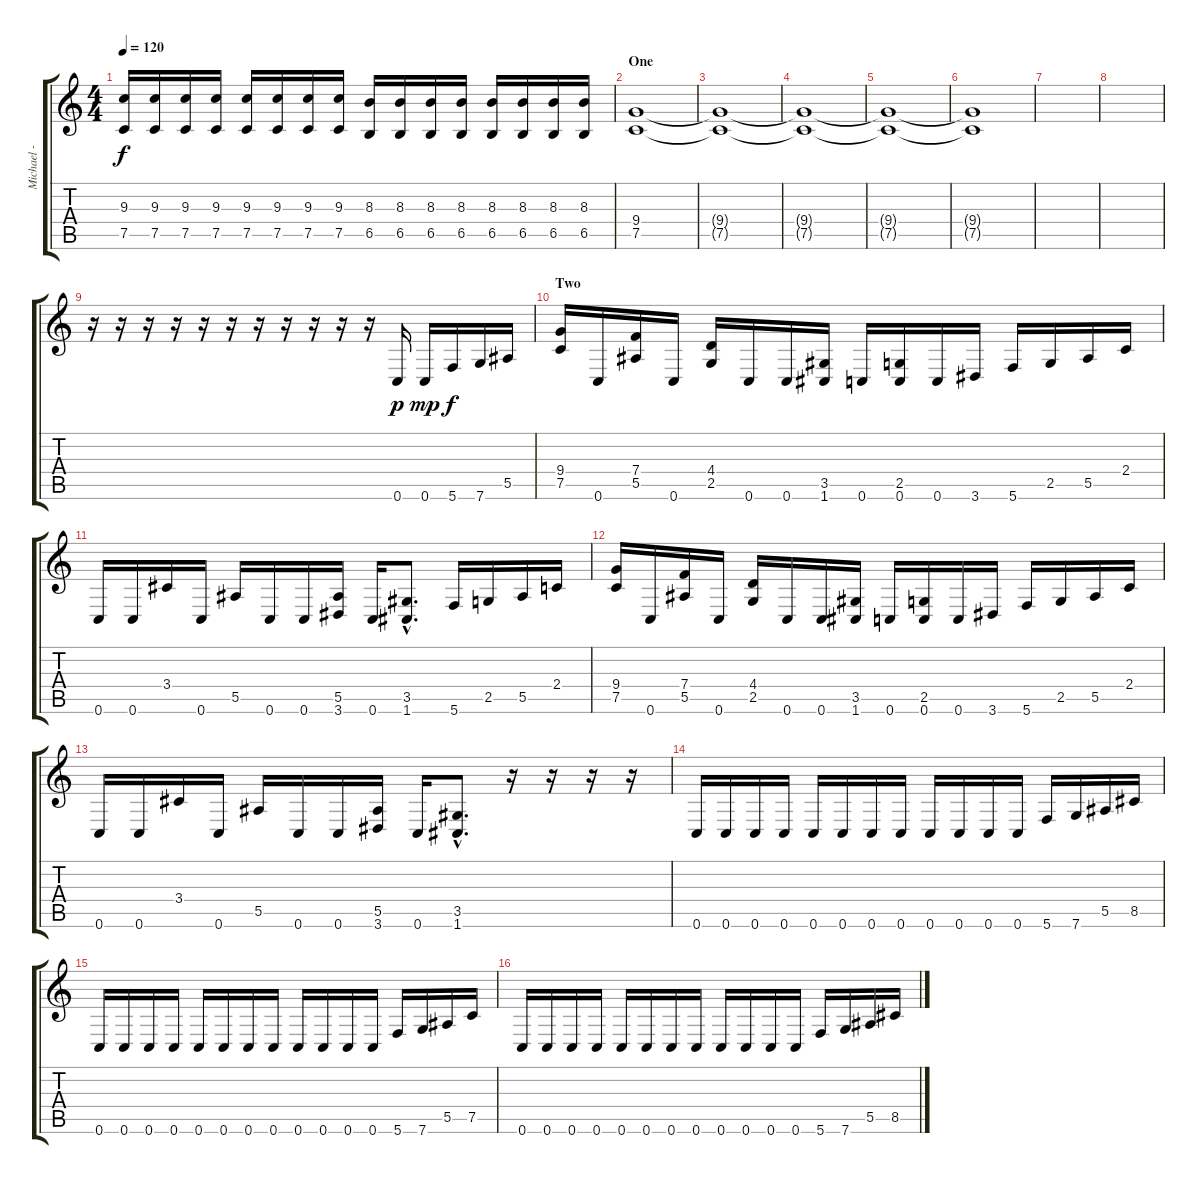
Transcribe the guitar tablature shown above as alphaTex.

\track ("Michael - Guitar" "Michael - ") {instrument distortionguitar}
\staff {score tabs}
\tuning (C4 G3 Eb3 Bb2 F2 C2) {hide}
\ts (4 4)
\tempo 120
\clef g2
\ks c
(9.3 7.5).16{dy f} (9.3 7.5).16 (9.3 7.5).16 (9.3 7.5).16 (9.3 7.5).16 (9.3 7.5).16 (9.3 7.5).16 (9.3 7.5).16 (8.3 6.5).16 (8.3 6.5).16 (8.3 6.5).16 (8.3 6.5).16 (8.3 6.5).16 (8.3 6.5).16 (8.3 6.5).16 (8.3 6.5).16 |
\section ("" "One")
(9.4 7.5).1 |
(9.4{t} 7.5{t}).1{volume 10} |
(9.4{t} 7.5{t}).1{volume 8} |
(9.4{t} 7.5{t}).1{volume 4} |
(9.4{t} 7.5{t}).1{volume 0} |
|
|
r.16 r.16 r.16 r.16 r.16 r.16 r.16 r.16 r.16 r.16 r.16 0.6.16{dy p} 0.6.16{dy mp} 5.6.16{dy f} 7.6.16 5.5.16 |
\section ("" "Two")
(9.4 7.5).16 0.6.16 (7.4 5.5).16 0.6.16 (4.4 2.5).16 0.6.16 0.6.16 (3.5 1.6).16 0.6.16 (2.5 0.6).16 0.6.16 3.6.16 5.6.16 2.5.16 5.5.16 2.4.16 |
0.6.16 0.6.16 3.4.16 0.6.16 5.5.16 0.6.16 0.6.16 (5.5 3.6).16 0.6.16 (3.5{hac} 1.6{hac}).8{d} 5.6.16 2.5.16 5.5.16 2.4.16 |
(9.4 7.5).16 0.6.16 (7.4 5.5).16 0.6.16 (4.4 2.5).16 0.6.16 0.6.16 (3.5 1.6).16 0.6.16 (2.5 0.6).16 0.6.16 3.6.16 5.6.16 2.5.16 5.5.16 2.4.16 |
0.6.16 0.6.16 3.4.16 0.6.16 5.5.16 0.6.16 0.6.16 (5.5 3.6).16 0.6.16 (3.5{hac} 1.6{hac}).8{d} r.16 r.16 r.16 r.16 |
0.6.16 0.6.16 0.6.16 0.6.16 0.6.16 0.6.16 0.6.16 0.6.16 0.6.16 0.6.16 0.6.16 0.6.16 5.6.16 7.6.16 5.5.16 8.5.16 |
0.6.16 0.6.16 0.6.16 0.6.16 0.6.16 0.6.16 0.6.16 0.6.16 0.6.16 0.6.16 0.6.16 0.6.16 5.6.16 7.6.16 5.5.16 7.5.16 |
0.6.16 0.6.16 0.6.16 0.6.16 0.6.16 0.6.16 0.6.16 0.6.16 0.6.16 0.6.16 0.6.16 0.6.16 5.6.16 7.6.16 5.5.16 8.5.16
